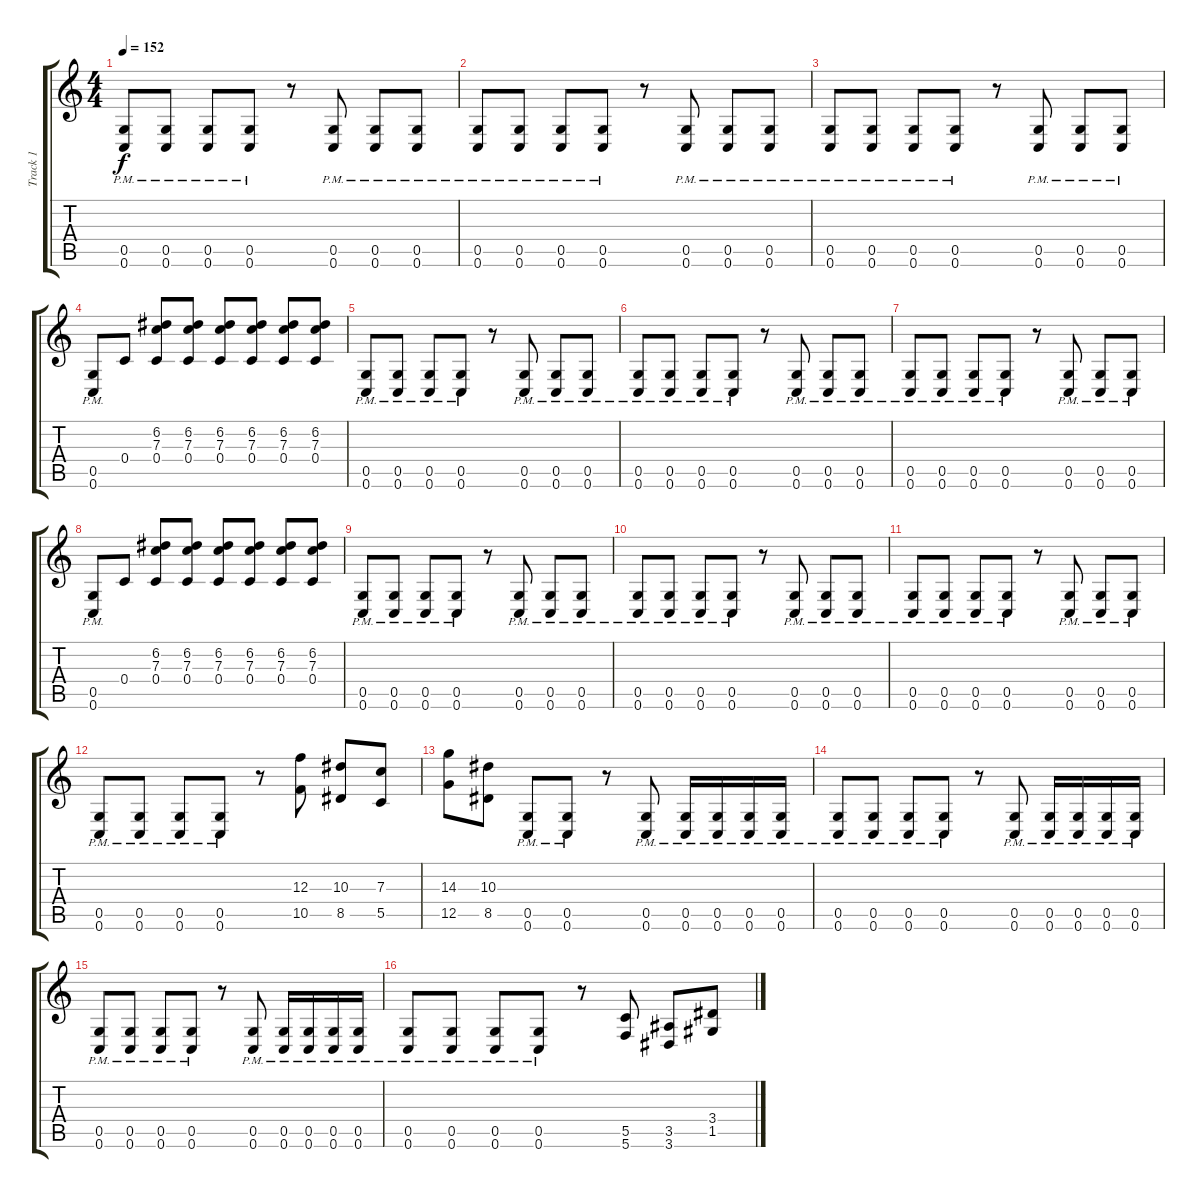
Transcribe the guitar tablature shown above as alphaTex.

\track ("Track 1" "Track 1") {instrument distortionguitar}
\staff {score tabs}
\tuning (D4 A3 F3 C3 G2 C2) {hide}
\ts (4 4)
\tempo 152
\clef g2
\ks c
(0.5{pm} 0.6{pm}).8{dy f} (0.5{pm} 0.6{pm}).8 (0.5{pm} 0.6{pm}).8 (0.5{pm} 0.6{pm}).8 r.8 (0.5{pm} 0.6{pm}).8 (0.5{pm} 0.6{pm}).8 (0.5{pm} 0.6{pm}).8 |
(0.5{pm} 0.6{pm}).8 (0.5{pm} 0.6{pm}).8 (0.5{pm} 0.6{pm}).8 (0.5{pm} 0.6{pm}).8 r.8 (0.5{pm} 0.6{pm}).8 (0.5{pm} 0.6{pm}).8 (0.5{pm} 0.6{pm}).8 |
(0.5{pm} 0.6{pm}).8 (0.5{pm} 0.6{pm}).8 (0.5{pm} 0.6{pm}).8 (0.5{pm} 0.6{pm}).8 r.8 (0.5{pm} 0.6{pm}).8 (0.5{pm} 0.6{pm}).8 (0.5{pm} 0.6{pm}).8 |
(0.5{pm} 0.6{pm}).8 0.4.8 (6.2 7.3 0.4).8 (6.2 7.3 0.4).8 (6.2 7.3 0.4).8 (6.2 7.3 0.4).8 (6.2 7.3 0.4).8 (6.2 7.3 0.4).8 |
(0.5{pm} 0.6{pm}).8 (0.5{pm} 0.6{pm}).8 (0.5{pm} 0.6{pm}).8 (0.5{pm} 0.6{pm}).8 r.8 (0.5{pm} 0.6{pm}).8 (0.5{pm} 0.6{pm}).8 (0.5{pm} 0.6{pm}).8 |
(0.5{pm} 0.6{pm}).8 (0.5{pm} 0.6{pm}).8 (0.5{pm} 0.6{pm}).8 (0.5{pm} 0.6{pm}).8 r.8 (0.5{pm} 0.6{pm}).8 (0.5{pm} 0.6{pm}).8 (0.5{pm} 0.6{pm}).8 |
(0.5{pm} 0.6{pm}).8 (0.5{pm} 0.6{pm}).8 (0.5{pm} 0.6{pm}).8 (0.5{pm} 0.6{pm}).8 r.8 (0.5{pm} 0.6{pm}).8 (0.5{pm} 0.6{pm}).8 (0.5{pm} 0.6{pm}).8 |
(0.5{pm} 0.6{pm}).8 0.4.8 (6.2 7.3 0.4).8 (6.2 7.3 0.4).8 (6.2 7.3 0.4).8 (6.2 7.3 0.4).8 (6.2 7.3 0.4).8 (6.2 7.3 0.4).8 |
(0.5{pm} 0.6{pm}).8 (0.5{pm} 0.6{pm}).8 (0.5{pm} 0.6{pm}).8 (0.5{pm} 0.6{pm}).8 r.8 (0.5{pm} 0.6{pm}).8 (0.5{pm} 0.6{pm}).8 (0.5{pm} 0.6{pm}).8 |
(0.5{pm} 0.6{pm}).8 (0.5{pm} 0.6{pm}).8 (0.5{pm} 0.6{pm}).8 (0.5{pm} 0.6{pm}).8 r.8 (0.5{pm} 0.6{pm}).8 (0.5{pm} 0.6{pm}).8 (0.5{pm} 0.6{pm}).8 |
(0.5{pm} 0.6{pm}).8 (0.5{pm} 0.6{pm}).8 (0.5{pm} 0.6{pm}).8 (0.5{pm} 0.6{pm}).8 r.8 (0.5{pm} 0.6{pm}).8 (0.5{pm} 0.6{pm}).8 (0.5{pm} 0.6{pm}).8 |
(0.5{pm} 0.6{pm}).8 (0.5{pm} 0.6{pm}).8 (0.5{pm} 0.6{pm}).8 (0.5{pm} 0.6{pm}).8 r.8 (12.3 10.5).8 (10.3 8.5).8 (7.3 5.5).8 |
(14.3 12.5).8 (10.3 8.5).8 (0.5{pm} 0.6{pm}).8 (0.5{pm} 0.6{pm}).8 r.8 (0.5{pm} 0.6{pm}).8 (0.5{pm} 0.6{pm}).16 (0.5{pm} 0.6{pm}).16 (0.5{pm} 0.6{pm}).16 (0.5{pm} 0.6{pm}).16 |
(0.5{pm} 0.6{pm}).8 (0.5{pm} 0.6{pm}).8 (0.5{pm} 0.6{pm}).8 (0.5{pm} 0.6{pm}).8 r.8 (0.5{pm} 0.6{pm}).8 (0.5{pm} 0.6{pm}).16 (0.5{pm} 0.6{pm}).16 (0.5{pm} 0.6{pm}).16 (0.5{pm} 0.6{pm}).16 |
(0.5{pm} 0.6{pm}).8 (0.5{pm} 0.6{pm}).8 (0.5{pm} 0.6{pm}).8 (0.5{pm} 0.6{pm}).8 r.8 (0.5{pm} 0.6{pm}).8 (0.5{pm} 0.6{pm}).16 (0.5{pm} 0.6{pm}).16 (0.5{pm} 0.6{pm}).16 (0.5{pm} 0.6{pm}).16 |
(0.5{pm} 0.6{pm}).8 (0.5{pm} 0.6{pm}).8 (0.5{pm} 0.6{pm}).8 (0.5{pm} 0.6{pm}).8 r.8 (5.5 5.6).8 (3.5 3.6).8 (3.4 1.5).8
